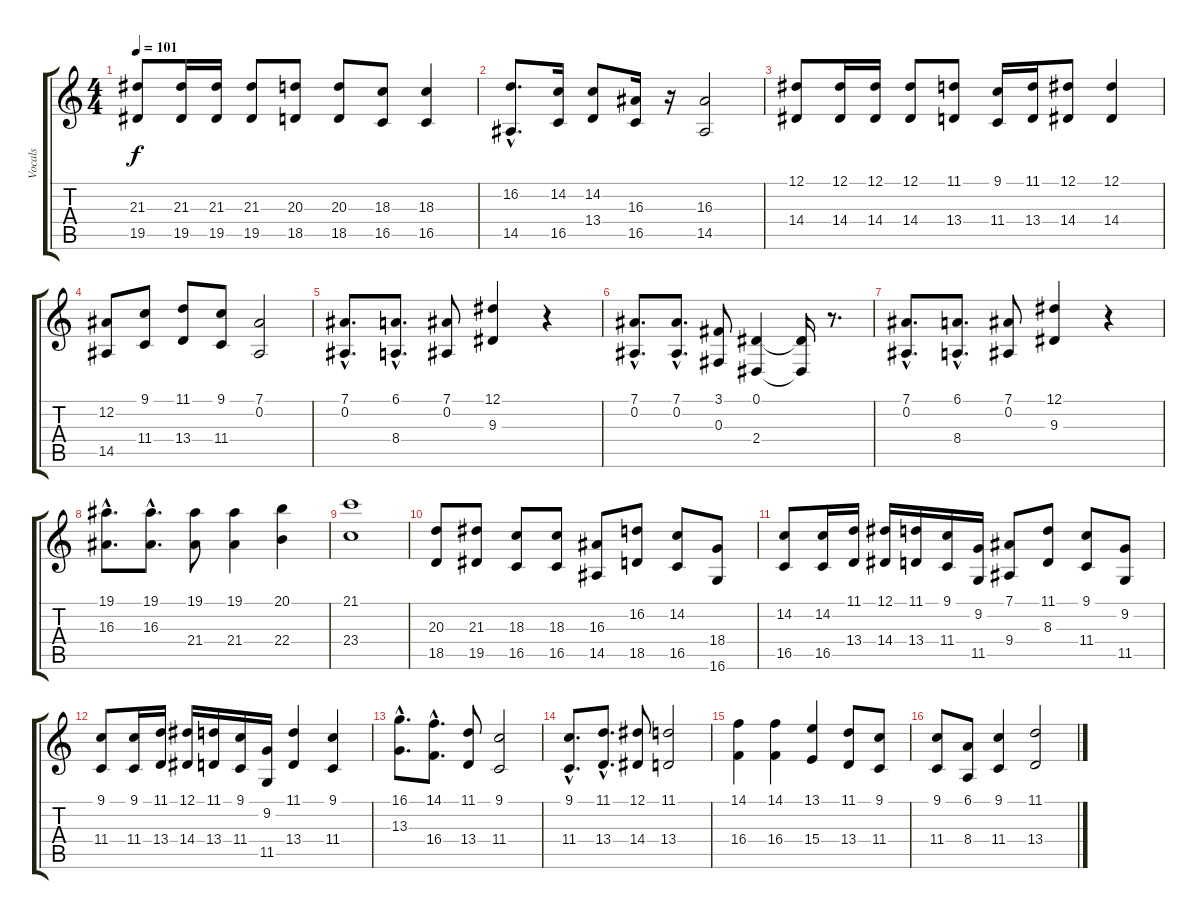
\track ("Vocals" "Vocals") {instrument lead6voice}
\staff {score tabs}
\tuning (Eb4 Bb3 Gb3 Db3 Ab2 Eb2) {hide}
\ts (4 4)
\tempo 101
\clef g2
\ks c
(21.3 19.5).8{dy f} (21.3 19.5).16 (21.3 19.5).16 (21.3 19.5).8 (20.3 18.5).8 (20.3 18.5).8 (18.3 16.5).8 (18.3 16.5).4 |
(16.2{hac} 14.5{hac}).8{d} (14.2 16.5).16 (14.2 13.4).8 (16.3 16.5).16 r.16 (16.3 14.5).2 |
(12.1 14.4).8 (12.1 14.4).16 (12.1 14.4).16 (12.1 14.4).8 (11.1 13.4).8 (9.1 11.4).16 (11.1 13.4).16 (12.1 14.4).8 (12.1 14.4).4 |
(12.2 14.5).8 (9.1 11.4).8 (11.1 13.4).8 (9.1 11.4).8 (7.1 0.2).2 |
(7.1{hac} 0.2{hac}).8{d} (6.1{hac} 8.4{hac}).8{d} (7.1 0.2).8 (12.1 9.3).4 r.4 |
(7.1{hac} 0.2{hac}).8{d} (7.1{hac} 0.2{hac}).8{d} (3.1 0.3).8 (0.1 2.4).4 (0.1{t} 2.4{t}).16 r.8{d} |
(7.1{hac} 0.2{hac}).8{d} (6.1{hac} 8.4{hac}).8{d} (7.1 0.2).8 (12.1 9.3).4 r.4 |
(19.1{hac} 16.3{hac}).8{d} (19.1{hac} 16.3{hac}).8{d} (19.1 21.4).8 (19.1 21.4).4 (20.1 22.4).4 |
(21.1 23.4).1 |
(20.3 18.5).8 (21.3 19.5).8 (18.3 16.5).8 (18.3 16.5).8 (16.3 14.5).8 (16.2 18.5).8 (14.2 16.5).8 (18.4 16.6).8 |
(14.2 16.5).8 (14.2 16.5).16 (11.1 13.4).16 (12.1 14.4).16 (11.1 13.4).16 (9.1 11.4).16 (9.2 11.5).16 (7.1 9.4).8 (11.1 8.3).8 (9.1 11.4).8 (9.2 11.5).8 |
(9.1 11.4).8 (9.1 11.4).16 (11.1 13.4).16 (12.1 14.4).16 (11.1 13.4).16 (9.1 11.4).16 (9.2 11.5).16 (11.1 13.4).4 (9.1 11.4).4 |
(16.1{hac} 13.3{hac}).8{d} (14.1{hac} 16.4{hac}).8{d} (11.1 13.4).8 (9.1 11.4).2 |
(9.1{hac} 11.4{hac}).8{d} (11.1{hac} 13.4{hac}).8{d} (12.1 14.4).8 (11.1 13.4).2 |
(14.1 16.4).4 (14.1 16.4).4 (13.1 15.4).4 (11.1 13.4).8 (9.1 11.4).8 |
(9.1 11.4).8 (6.1 8.4).8 (9.1 11.4).4 (11.1 13.4).2
